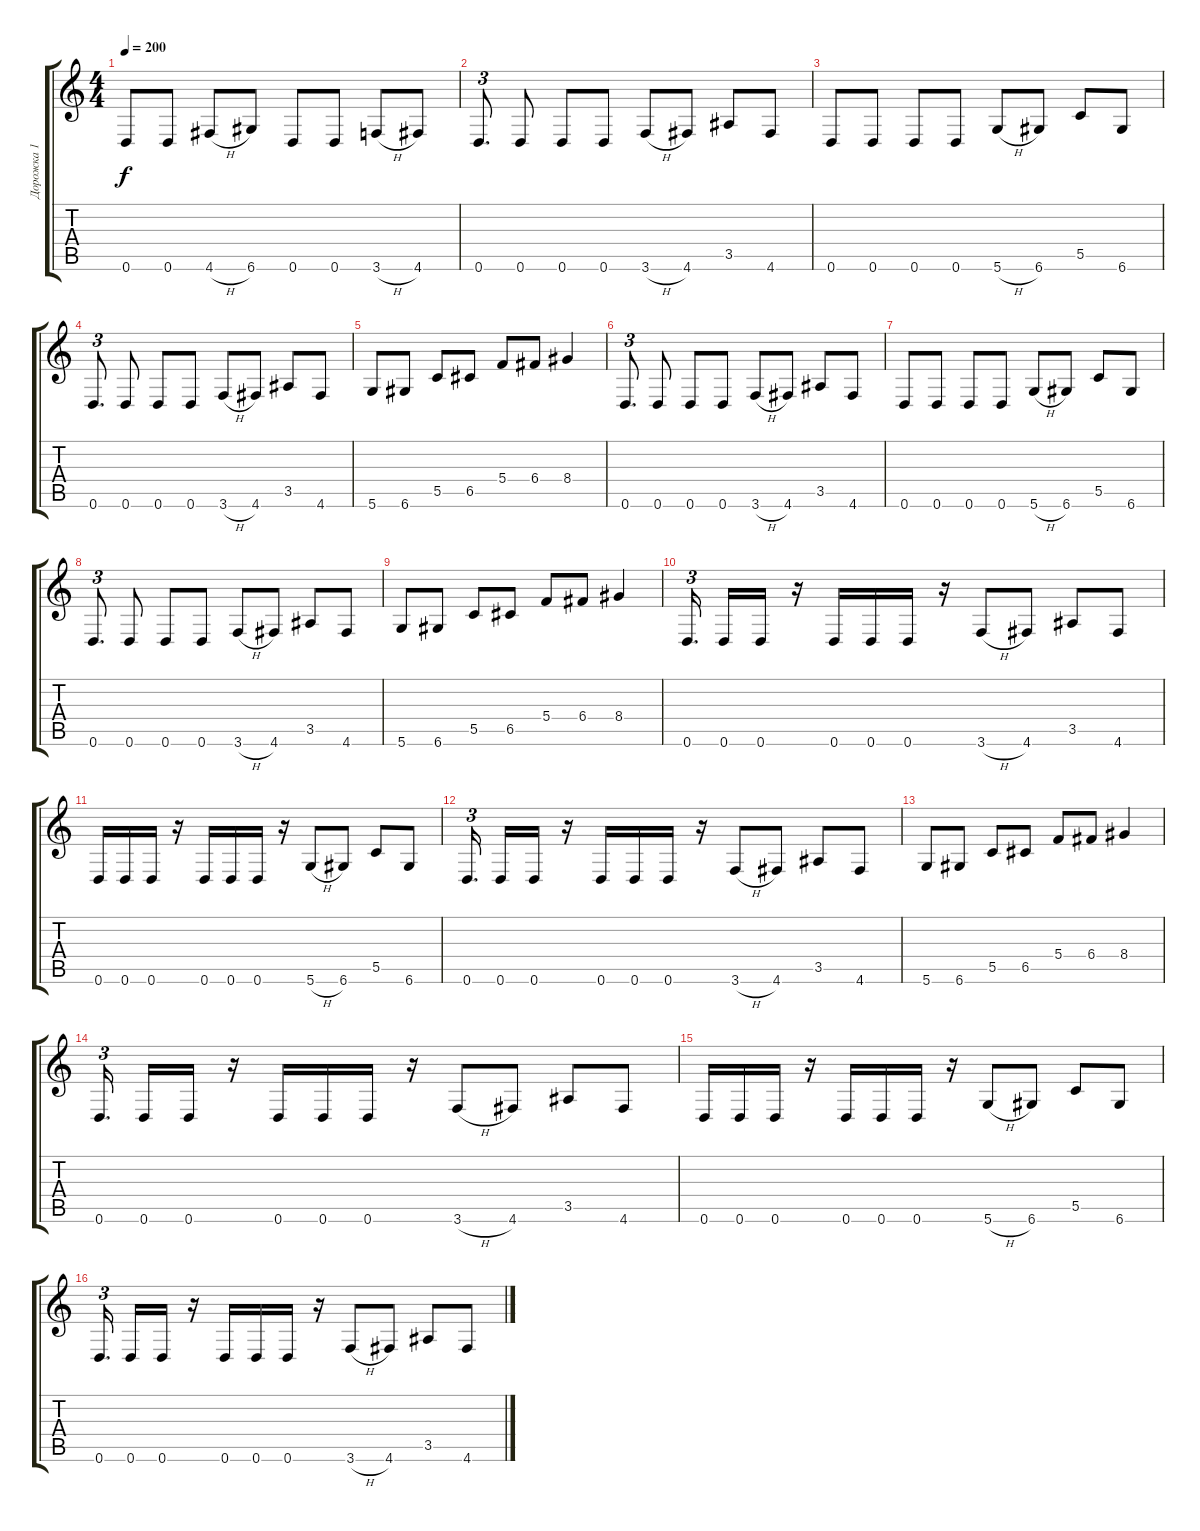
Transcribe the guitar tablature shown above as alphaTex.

\track ("Дорожка 1" "Дорожка 1") {instrument distortionguitar}
\staff {score tabs}
\tuning (D4 A3 F3 C3 G2 D2) {hide}
\ts (4 4)
\tempo 200
\clef g2
\ks c
0.6.8{dy f} 0.6.8 4.6{h}.8 6.6.8 0.6.8 0.6.8 3.6{h}.8 4.6.8 |
0.6.8{d tu (3 2)} 0.6.8 0.6.8 0.6.8 3.6{h}.8 4.6.8 3.5.8 4.6.8 |
0.6.8 0.6.8 0.6.8 0.6.8 5.6{h}.8 6.6.8 5.5.8 6.6.8 |
0.6.8{d tu (3 2)} 0.6.8 0.6.8 0.6.8 3.6{h}.8 4.6.8 3.5.8 4.6.8 |
5.6.8 6.6.8 5.5.8 6.5.8 5.4.8 6.4.8 8.4.4 |
0.6.8{d tu (3 2)} 0.6.8 0.6.8 0.6.8 3.6{h}.8 4.6.8 3.5.8 4.6.8 |
0.6.8 0.6.8 0.6.8 0.6.8 5.6{h}.8 6.6.8 5.5.8 6.6.8 |
0.6.8{d tu (3 2)} 0.6.8 0.6.8 0.6.8 3.6{h}.8 4.6.8 3.5.8 4.6.8 |
5.6.8 6.6.8 5.5.8 6.5.8 5.4.8 6.4.8 8.4.4 |
0.6.16{d tu (3 2) beam splitsecondary} 0.6.16 0.6.16 r.16 0.6.16 0.6.16 0.6.16 r.16 3.6{h}.8 4.6.8 3.5.8 4.6.8 |
0.6.16 0.6.16 0.6.16 r.16 0.6.16 0.6.16 0.6.16 r.16 5.6{h}.8 6.6.8 5.5.8 6.6.8 |
0.6.16{d tu (3 2) beam splitsecondary} 0.6.16 0.6.16 r.16 0.6.16 0.6.16 0.6.16 r.16 3.6{h}.8 4.6.8 3.5.8 4.6.8 |
5.6.8 6.6.8 5.5.8 6.5.8 5.4.8 6.4.8 8.4.4 |
0.6.16{d tu (3 2) beam splitsecondary} 0.6.16 0.6.16 r.16 0.6.16 0.6.16 0.6.16 r.16 3.6{h}.8 4.6.8 3.5.8 4.6.8 |
0.6.16 0.6.16 0.6.16 r.16 0.6.16 0.6.16 0.6.16 r.16 5.6{h}.8 6.6.8 5.5.8 6.6.8 |
0.6.16{d tu (3 2) beam splitsecondary} 0.6.16 0.6.16 r.16 0.6.16 0.6.16 0.6.16 r.16 3.6{h}.8 4.6.8 3.5.8 4.6.8
